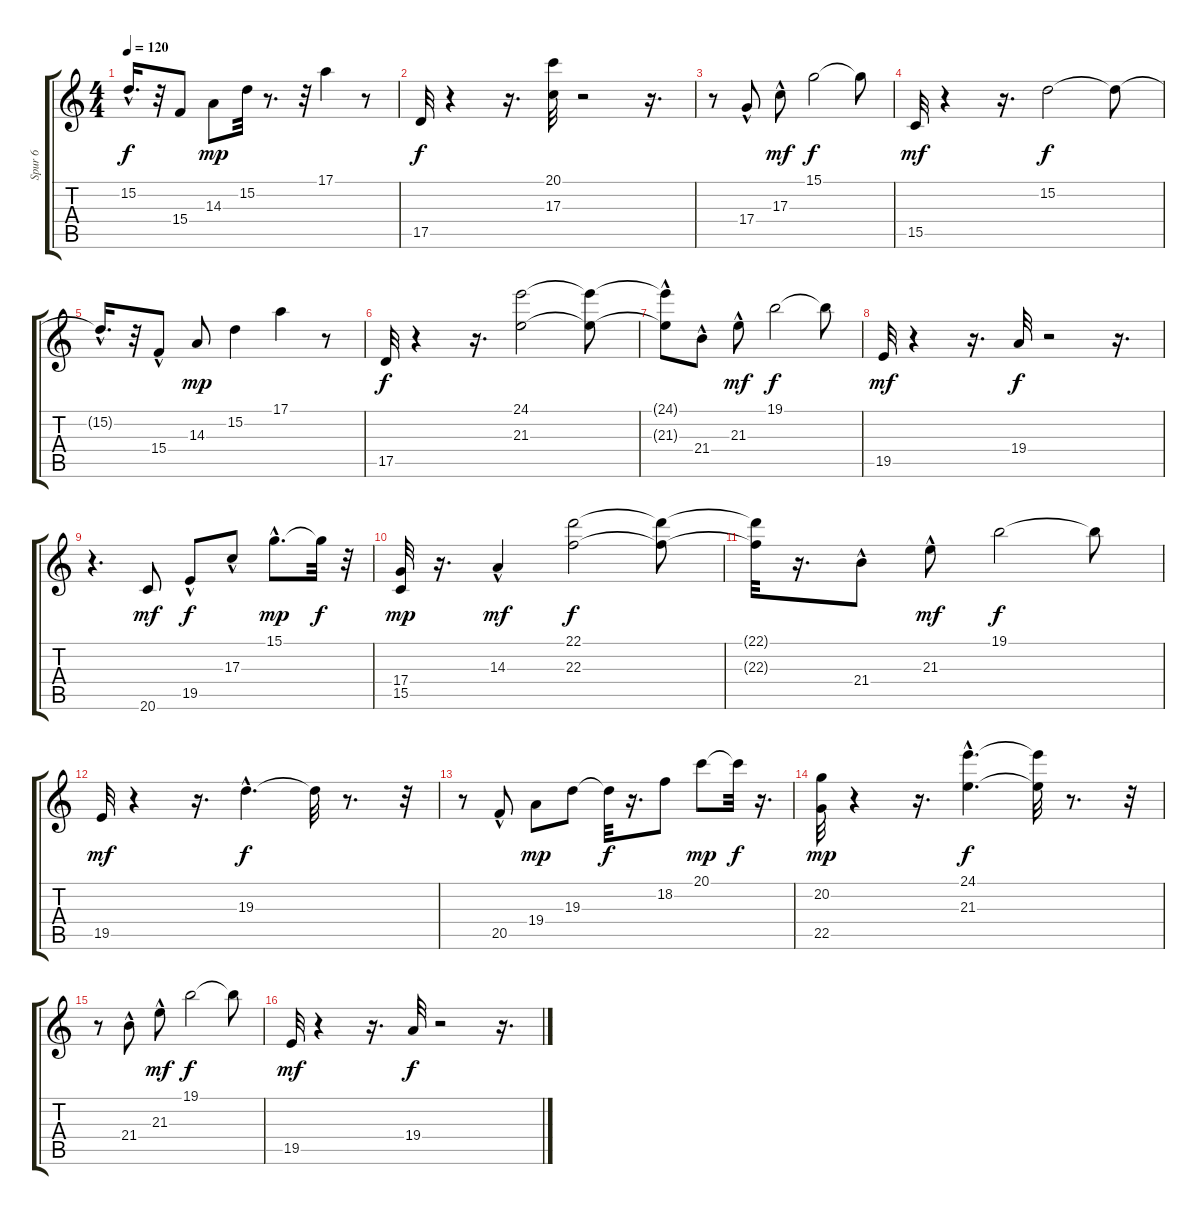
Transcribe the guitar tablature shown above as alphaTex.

\track ("Spur 6" "Spur 6") {instrument acousticgrandpiano}
\staff {score tabs}
\tuning (E4 B3 G3 D3 A2 E2) {hide}
\ts (4 4)
\tempo 120
\clef g2
\ks c
15.2{hac t}.16{d dy f} r.32 15.4.8 14.3.8{dy mp} 15.2.32 r.8{d} r.32 17.1.4 r.8 |
17.5.32{dy f} r.4 r.16{d} (20.1 17.3).32 r.2 r.16{d} |
r.8 17.4{hac}.8 17.3{hac}.8{dy mf} 15.1.2{dy f} 15.1{t}.8 |
15.5.32{dy mf} r.4 r.16{d} 15.2.2{dy f} 15.2{t}.8 |
15.2{hac t}.16{d} r.32 15.4{hac}.8 14.3.8{dy mp} 15.2.4 17.1.4 r.8 |
17.5.32{dy f} r.4 r.16{d} (24.1 21.3).2 (24.1{t} 21.3{t}).8 |
(24.1{hac t} 21.3{t}).8 21.4{hac}.8 21.3{hac}.8{dy mf} 19.1.2{dy f} 19.1{t}.8 |
19.5.32{dy mf} r.4 r.16{d} 19.4.32{dy f} r.2 r.16{d} |
r.4{d} 20.6.8{dy mf} 19.5{hac}.8{dy f} 17.3{hac}.8 15.1{hac}.8{d dy mp} 15.1{t}.32{dy f} r.32 |
(17.4 15.5).32{dy mp} r.16{d} 14.3{hac}.4{dy mf} (22.1 22.3).2{dy f} (22.1{t} 22.3{t}).8 |
(22.1{t} 22.3{t}).32 r.16{d} 21.4{hac}.8 21.3{hac}.8{dy mf} 19.1.2{dy f} 19.1{t}.8 |
19.5.32{dy mf} r.4 r.16{d} 19.3{hac}.4{d dy f} 19.3{t}.32 r.8{d} r.32 |
r.8 20.5{hac}.8 19.4.8{dy mp} 19.3.8 19.3{t}.32{dy f} r.16{d} 18.2.8 20.1.8{dy mp} 20.1{t}.32{dy f} r.16{d} |
(20.2 22.5).32{dy mp} r.4 r.16{d} (24.1{hac} 21.3{hac}).4{d dy f} (24.1{t} 21.3{t}).32 r.8{d} r.32 |
r.8 21.4{hac}.8 21.3{hac}.8{dy mf} 19.1.2{dy f} 19.1{t}.8 |
19.5.32{dy mf} r.4 r.16{d} 19.4.32{dy f} r.2 r.16{d}
